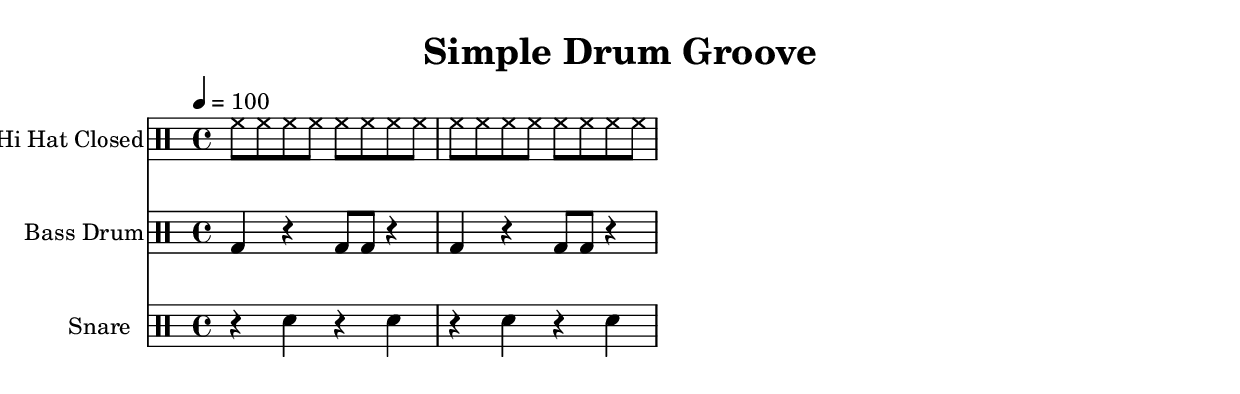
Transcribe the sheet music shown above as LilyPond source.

% Generated using Music Processing Suite (MPS)
\version "2.12.0"
#(set-default-paper-size "a4")

\header {
    title = "Simple Drum Groove"
}

\score {
    <<

        \new DrumStaff {
            \set DrumStaff.instrumentName = #"Hi Hat Closed"
            \drummode {
                \time 4/4
                \tempo 4 = 100
                hh8
                hh
                hh
                hh
                hh
                hh
                hh
                hh
                hh
                hh
                hh
                hh
                hh
                hh
                hh
                hh
            }

        }

        \new DrumStaff {
            \set DrumStaff.instrumentName = #"Bass Drum"
            \drummode {
                \time 4/4
                \tempo 4 = 100
                bd4
                r
                bd8
                bd
                r4
                bd
                r
                bd8
                bd
                r4
            }

        }

        \new DrumStaff {
            \set DrumStaff.instrumentName = #"Snare"
            \drummode {
                \time 4/4
                \tempo 4 = 100
                r4
                sn
                r
                sn
                r
                sn
                r
                sn
            }

        }

    >>

    \midi {
        \context {
            \Score
            tempoWholesPerMinute = #(ly:make-moment 120 4)
        }
    }
    \layout {
    }
}

